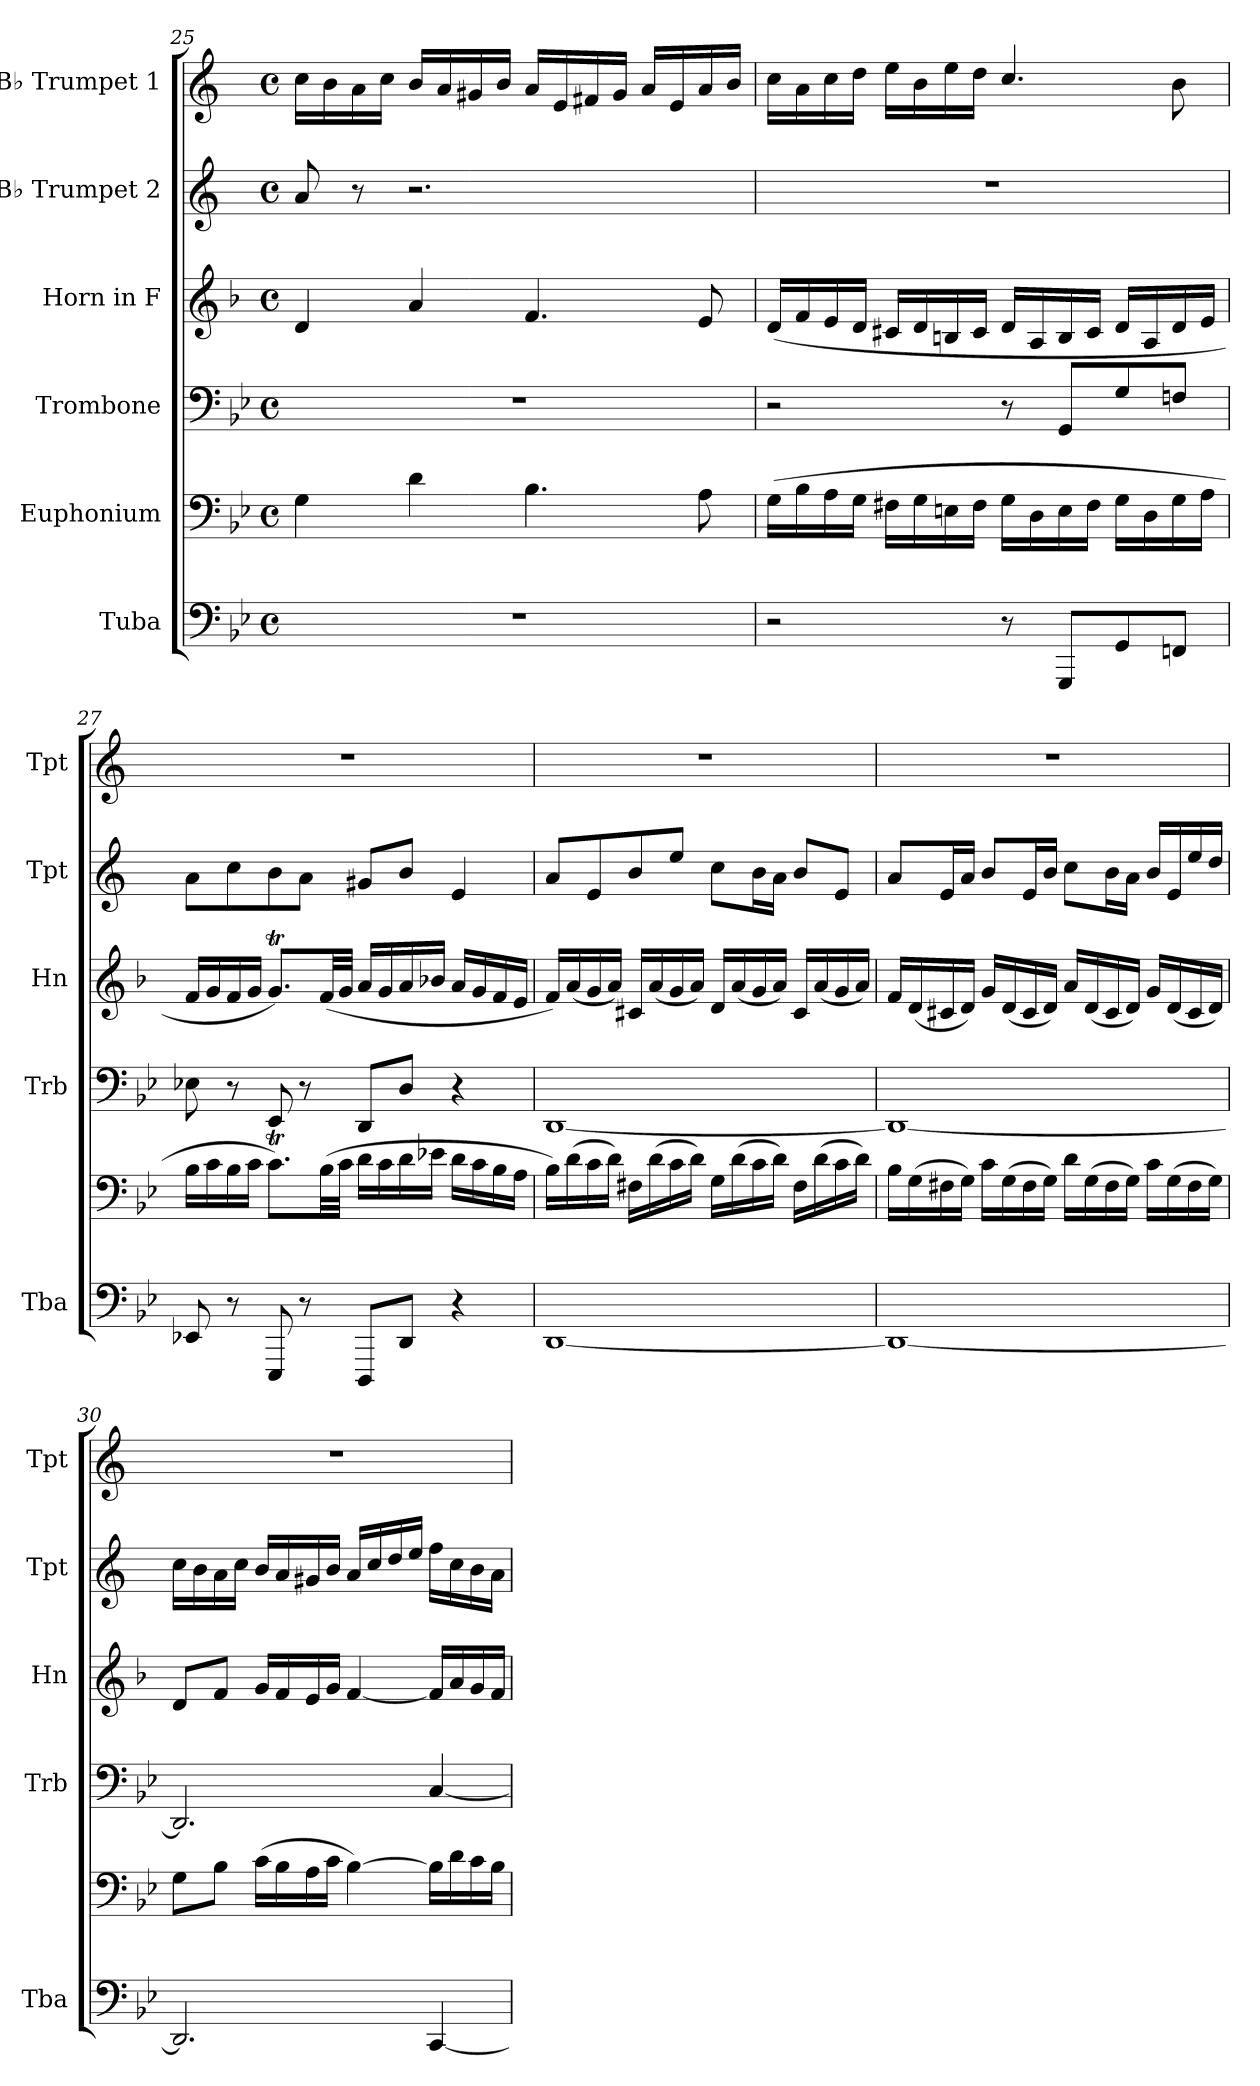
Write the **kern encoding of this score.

**kern	**kern	**kern	**kern	**kern	**kern
*part6	*part5	*part4	*part3	*part2	*part1
*staff6	*staff5	*staff4	*staff3	*staff2	*staff1
*I"Tuba	*I"Euphonium	*I"Trombone	*I"Horn in F	*I"B♭ Trumpet 2	*I"B♭ Trumpet 1
*I'Tba	*	*I'Trb	*I'Hn	*I'Tpt	*I'Tpt
*clefF4	*clefF4	*clefF4	*clefG2	*clefG2	*clefG2
*	*	*	*ITrd4c7	*ITrd1c2	*ITrd1c2
*k[b-e-]	*k[b-e-]	*k[b-e-]	*k[b-e-]	*k[b-e-]	*k[b-e-]
*M4/4	*M4/4	*M4/4	*M4/4	*M4/4	*M4/4
*met(c)	*met(c)	*met(c)	*met(c)	*met(c)	*met(c)
=25	=25	=25	=25	=25	=25
1r	4G\	1r	4G/	8g/	16b-\LL
.	.	.	.	.	16a\
.	.	.	.	8r	16g\
.	.	.	.	.	16b-\JJ
.	4d\	.	4d/	2.r	16a/LL
.	.	.	.	.	16g/
.	.	.	.	.	16f#X/
.	.	.	.	.	16a/JJ
.	4.B-\	.	4.B-/	.	16g/LL
.	.	.	.	.	16d/
.	.	.	.	.	16en/
.	.	.	.	.	16f#/JJ
.	.	.	.	.	16g/LL
.	.	.	.	.	16d/
.	8A\	.	8A/	.	16g/
.	.	.	.	.	16a/JJ
!!LO:PB:g=z
=26	=26	=26	=26	=26	=26
2r	(>16G\LL	2r	(>16G/LL	1r	16b-\LL
.	16B-\	.	16B-/	.	16g\
.	16A\	.	16A/	.	16b-\
.	16G\JJ	.	16G/JJ	.	16cc\JJ
.	16F#X\LL	.	16F#X/LL	.	16dd\LL
.	16G\	.	16G/	.	16a\
.	16En\	.	16En/	.	16dd\
.	16F#\JJ	.	16F#/JJ	.	16cc\JJ
8r	16G\LL	8r	16G/LL	.	4.b-/
.	16D\	.	16D/	.	.
8GGG/L	16E\	8GG/L	16E/	.	.
.	16F#\JJ	.	16F#/JJ	.	.
8GG/	16G\LL	8G/	16G/LL	.	.
.	16D\	.	16D/	.	.
8FFn/J	16G\	8Fn/J	16G/	.	8a\
.	16A\JJ	.	16A/JJ	.	.
=27	=27	=27	=27	=27	=27
8EE-X/	16B-\LL	8E-X\	16B-/LL	8g\L	1r
.	16c\	.	16c/	.	.
8r	16B-\	8r	16B-/	8b-\	.
.	16c\JJ	.	16c/JJ	.	.
8EEE-/	8.cT\L)	8EE-/	8.cT/L)	8a\	.
8r	.	8r	.	8g\J	.
.	(>32B-\LL	.	(<32B-/LL	.	.
.	32c\JJJ	.	32c/JJJ	.	.
8DDD/L	16d\LL	8DD/L	16d/LL	8f#X/L	.
.	16c\	.	16c/	.	.
8DD/J	16d\	8D/J	16d/	8a/J	.
.	16e-X\JJ	.	16e-X/JJ	.	.
4r	16d\LL	4r	16d/LL	4d/	.
.	16c\	.	16c/	.	.
.	16B-\	.	16B-/	.	.
.	16A\JJ	.	16A/JJ	.	.
!!LO:LB:g=z
=28	=28	=28	=28	=28	=28
[1DD	16B-\LL)	[1DD	16B-/LL)	8g/L	1r
.	(>16d\	.	(<16d/	.	.
.	16c\	.	16c/	8d/	.
.	16d\JJ)	.	16d/JJ)	.	.
.	16F#X\LL	.	16F#X/LL	8a/	.
.	(>16d\	.	(<16d/	.	.
.	16c\	.	16c/	8dd/J	.
.	16d\JJ)	.	16d/JJ)	.	.
.	16G\LL	.	16G/LL	8b-\L	.
.	(>16d\	.	(<16d/	.	.
.	16c\	.	16c/	16a\L	.
.	16d\JJ)	.	16d/JJ)	16g\JJ	.
.	16F#\LL	.	16F#/LL	8a/L	.
.	(>16d\	.	(<16d/	.	.
.	16c\	.	16c/	8d/J	.
.	16d\JJ)	.	16d/JJ)	.	.
=29	=29	=29	=29	=29	=29
1DD_	16B-\LL	1DD_	16B-/LL	8g/L	1r
.	(>16G\	.	(<16G/	.	.
.	16F#X\	.	16F#X/	16d/L	.
.	16G\JJ)	.	16G/JJ)	16g/JJ	.
.	16c\LL	.	16c/LL	8a/L	.
.	(>16G\	.	(<16G/	.	.
.	16F#\	.	16F#/	16d/L	.
.	16G\JJ)	.	16G/JJ)	16a/JJ	.
.	16d\LL	.	16d/LL	8b-\L	.
.	(>16G\	.	(<16G/	.	.
.	16F#\	.	16F#/	16a\L	.
.	16G\JJ)	.	16G/JJ)	16g\JJ	.
.	16c\LL	.	16c/LL	16a/LL	.
.	(>16G\	.	(<16G/	16d/	.
.	16F#\	.	16F#/	16dd/	.
.	16G\JJ)	.	16G/JJ)	16cc/JJ	.
!!LO:PB:g=z
=30	=30	=30	=30	=30	=30
2.DD/]	8G\L	2.DD/]	8G/L	16b-\LL	1r
.	.	.	.	16a\	.
.	8B-\J	.	8B-/J	16g\	.
.	.	.	.	16b-\JJ	.
.	(>16c\LL	.	16c/LL	16a/LL	.
.	16B-\	.	16B-/	16g/	.
.	16A\	.	16A/	16f#X/	.
.	16c\JJ	.	16c/JJ	16a/JJ	.
.	[4B-\)	.	[4B-/	16g/LL	.
.	.	.	.	16b-/	.
.	.	.	.	16cc/	.
.	.	.	.	16dd/JJ	.
[4CC/	16B-\LL]	[4C/	16B-/LL]	16ee-\LL	.
.	16d\	.	16d/	16b-\	.
.	16c\	.	16c/	16a\	.
.	16B-\JJ	.	16B-/JJ	16g\JJ	.
=	=	=	=	=	=
*-	*-	*-	*-	*-	*-
